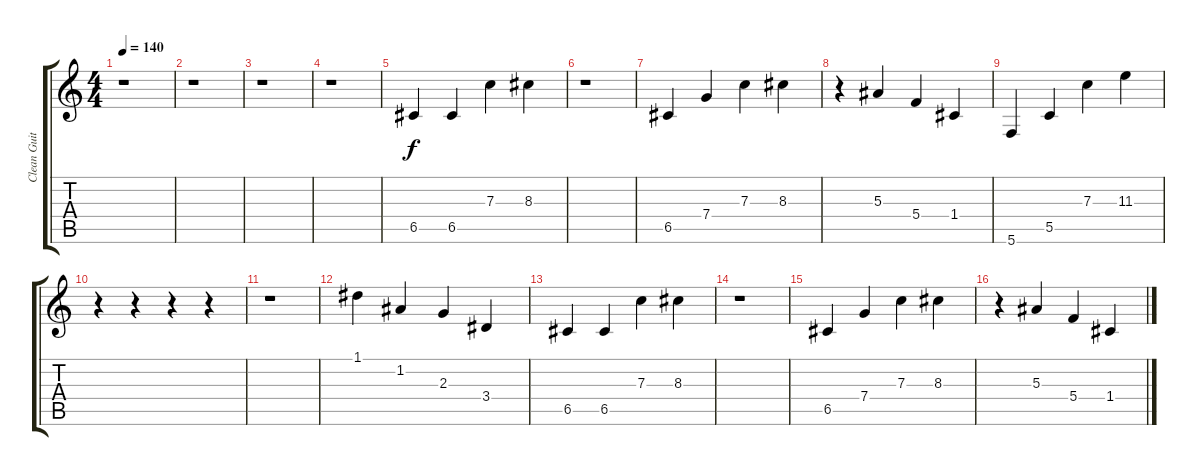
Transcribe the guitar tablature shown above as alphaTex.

\track ("Clean Guitar" "Clean Guit") {instrument electricguitarjazz}
\staff {score tabs}
\tuning (D4 A3 F3 C3 G2 C2) {hide}
\ts (4 4)
\tempo 140
\clef g2
\ks c
r.1{dy f} |
r.1 |
r.1 |
r.1 |
6.5.4 6.5.4 7.3.4 8.3.4 |
r.1 |
6.5.4 7.4.4 7.3.4 8.3.4 |
r.4 5.3.4 5.4.4 1.4.4 |
5.6.4 5.5.4 7.3.4 11.3.4 |
r.4 r.4 r.4 r.4 |
r.1 |
1.1.4 1.2.4 2.3.4 3.4.4 |
6.5.4 6.5.4 7.3.4 8.3.4 |
r.1 |
6.5.4 7.4.4 7.3.4 8.3.4 |
r.4 5.3.4 5.4.4 1.4.4
